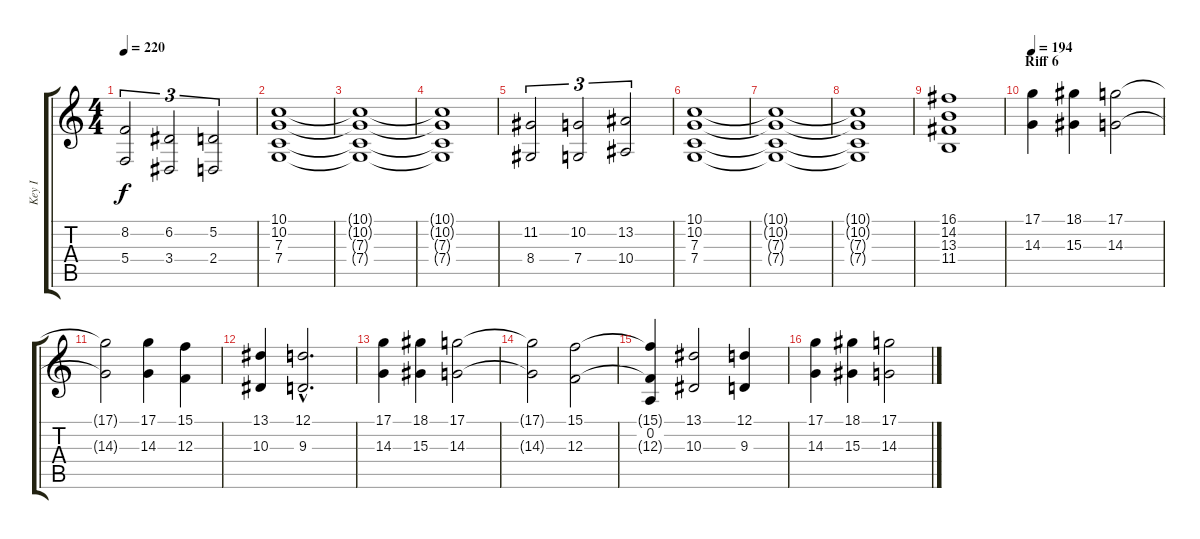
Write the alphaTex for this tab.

\track ("Key I" "Key I") {instrument stringensemble1}
\staff {score tabs}
\tuning (D4 A3 F3 C3 G2 D2) {hide}
\ts (4 4)
\tempo 220
\clef g2
\ks c
(8.2 5.4).2{tu (3 2) dy f} (6.2 3.4).2{tu (3 2)} (5.2 2.4).2{tu (3 2)} |
(10.1 10.2 7.3 7.4).1 |
(10.1{t} 10.2{t} 7.3{t} 7.4{t}).1 |
(10.1{t} 10.2{t} 7.3{t} 7.4{t}).1 |
(11.2 8.4).2{tu (3 2)} (10.2 7.4).2{tu (3 2)} (13.2 10.4).2{tu (3 2)} |
(10.1 10.2 7.3 7.4).1 |
(10.1{t} 10.2{t} 7.3{t} 7.4{t}).1 |
(10.1{t} 10.2{t} 7.3{t} 7.4{t}).1 |
(16.1 14.2 13.3 11.4).1 |
\section ("" "Riff 6")
\tempo 194
(17.1 14.3).4{volume 8} (18.1 15.3).4 (17.1 14.3).2 |
(17.1{t} 14.3{t}).2 (17.1 14.3).4 (15.1 12.3).4 |
(13.1 10.3).4 (12.1{hac} 9.3{hac}).2{d} |
(17.1 14.3).4 (18.1 15.3).4 (17.1 14.3).2 |
(17.1{t} 14.3{t}).2 (15.1 12.3).2 |
(15.1{t} 0.2 12.3{t}).4 (13.1 10.3).2 (12.1 9.3).4 |
(17.1 14.3).4 (18.1 15.3).4 (17.1 14.3).2
